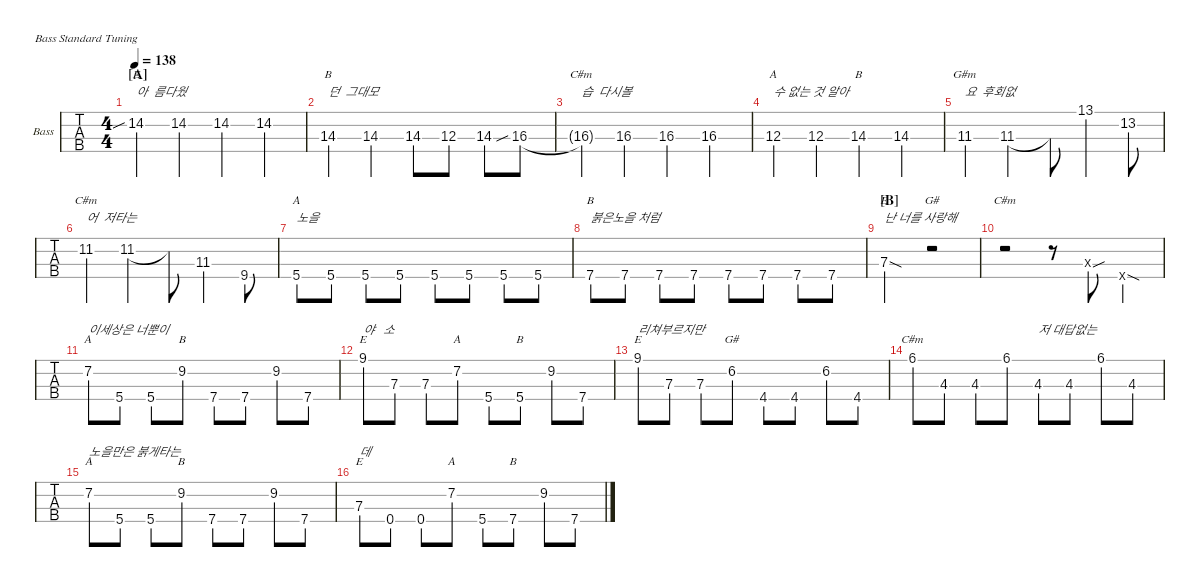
\defaultSystemsLayout 4
\hideDynamics
\bracketExtendMode nobrackets
\firstSystemTrackNameOrientation horizontal
\track ("Bass" "Bass") {defaultSystemsLayout 4 instrument electricbassfinger}
\staff {tabs}
\tuning (G2 D2 A1 E1)
\chord ("E" x x 7 x) {firstfret 7 showdiagram false showfingering false}
\chord ("A" x x x 5) {showdiagram false showfingering false}
\chord ("B" x x x 7) {firstfret 7 showdiagram false showfingering false}
\chord ("E" x 14 x x) {firstfret 14 showdiagram false showfingering false}
\chord ("B" x x 14 x) {firstfret 14 showdiagram false showfingering false}
\chord ("C#m" x x 16 x) {firstfret 16 showdiagram false showfingering false}
\chord ("A" x x 12 x) {firstfret 12 showdiagram false showfingering false}
\chord ("G#m" x x 11 x) {firstfret 11 showdiagram false showfingering false}
\chord ("C#m" x 11 x x) {firstfret 11 showdiagram false showfingering false}
\chord ("G#" x x x x)
\chord ("C#m" x x x x)
\chord ("A" x 7 x x) {firstfret 7 showdiagram false showfingering false}
\chord ("B" x 9 x x) {firstfret 9 showdiagram false showfingering false}
\chord ("E" 9 x x x) {firstfret 9 showdiagram false showfingering false}
\chord ("B" x x x 5) {showdiagram false showfingering false}
\chord ("G#" x 6 x x) {firstfret 6 showdiagram false showfingering false}
\chord ("C#m" 6 x x x) {firstfret 6 showdiagram false showfingering false}
\ts (4 4)
\section ("A" "")
\tempo 138
\clef f4
\ks c
14.2{sib}.4{ch "E" txt "아  름다웠" dy mf} 14.2.4 14.2.4 14.2.4 |
14.3.4{ch "B" txt "던  그대모"} 14.3.4 14.3.8 12.3.8 14.3.8 16.3{sib acc #}.8 |
16.3{t acc #}.4{ch "C#m" txt "습  다시볼"} 16.3{acc #}.4 16.3{acc #}.4 16.3{acc #}.4 |
12.3.4{ch "A" txt "수 없는 것 알아"} 12.3.4 14.3.4{ch "B"} 14.3.4 |
11.3{acc #}.4{ch "G#m" txt "요  후회없"} 11.3{acc #}.4 11.3{t acc #}.8 13.1{acc #}.4 13.2{acc #}.8 |
11.2{acc #}.4{ch "C#m" txt "어  저타는"} 11.2{acc #}.4 11.2{t acc #}.8 11.3{acc #}.4 9.4{acc #}.8 |
5.4.8{ch "A" txt "노을"} 5.4.8 5.4.8 5.4.8 5.4.8 5.4.8 5.4.8 5.4.8 |
7.4.8{ch "B" txt "붉은노을 처럼"} 7.4.8 7.4.8 7.4.8 7.4.8 7.4.8 7.4.8 7.4.8 |
\section ("B" "")
7.3{sod}.2{ch "E" txt "난 너를 사랑해"} r.2{ch "G#"} |
r.2{ch "C#m"} r.8 0.3{sou x}.8 0.4{sod x}.4 |
7.2.8{ch "A" txt "이세상은 너뿐이"} 5.4.8 5.4.8 9.2.8{ch "B"} 7.4.8 7.4.8 9.2.8 7.4.8 |
9.1.8{ch "E" txt "야   소"} 7.3.8 7.3.8 7.2.8{ch "A"} 5.4.8 5.4.8{ch "B"} 9.2.8 7.4.8 |
9.1.8{ch "E" txt "리쳐부르지만"} 7.3.8 7.3.8 6.2{acc #}.8{ch "G#"} 4.4{acc #}.8 4.4{acc #}.8 6.2{acc #}.8 4.4{acc #}.8 |
6.1{acc #}.8{ch "C#m"} 4.3{acc #}.8 4.3{acc #}.8 6.1{acc #}.8 4.3{acc #}.8{txt "저 대답없는"} 4.3{acc #}.8 6.1{acc #}.8 4.3{acc #}.8 |
7.2.8{ch "A" txt "노을만은 붉게타는"} 5.4.8 5.4.8 9.2.8{ch "B"} 7.4.8 7.4.8 9.2.8 7.4.8 |
7.3.8{ch "E" txt "데"} 0.4.8 0.4.8 7.2.8{ch "A"} 5.4.8 7.4.8{ch "B"} 9.2.8 7.4.8
